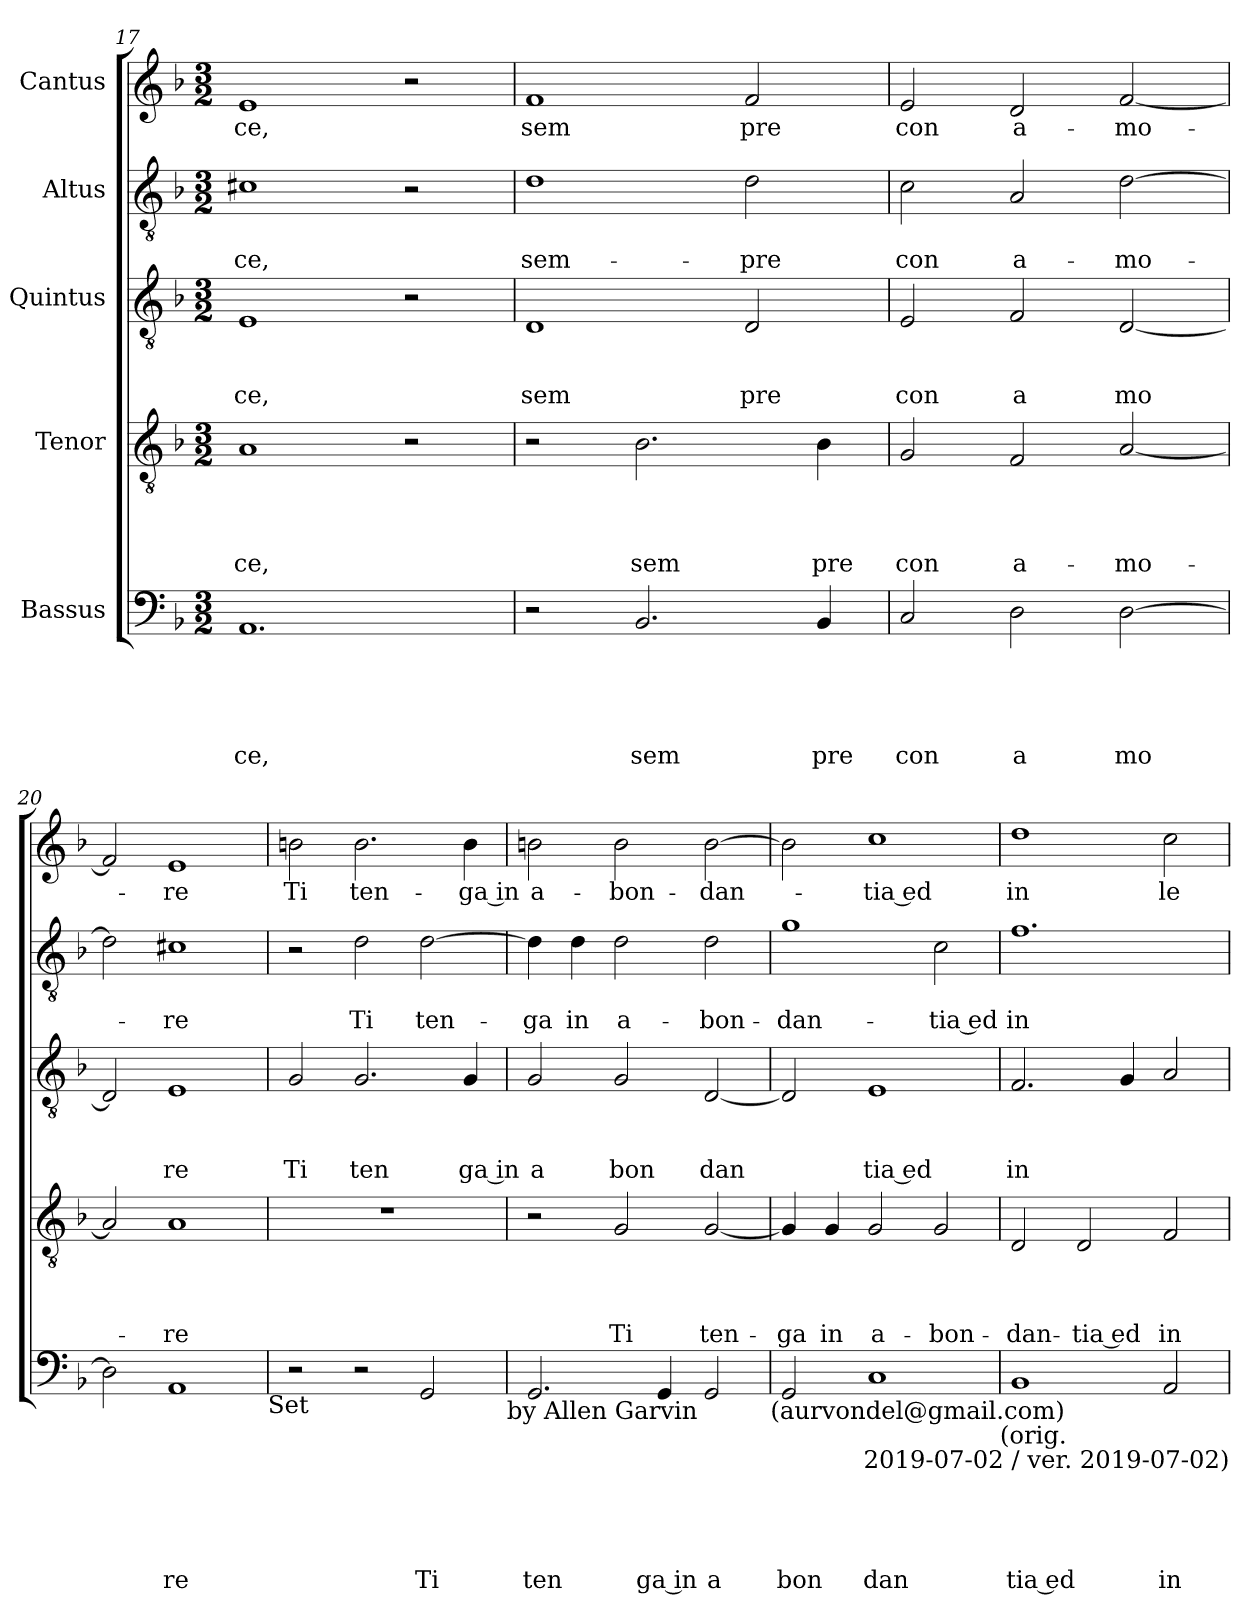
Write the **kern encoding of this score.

**kern	**text	**text	**text	**text	**text	**kern	**text	**text	**text	**text	**kern	**text	**text	**text	**kern	**text	**text	**kern	**text
*part5	*part5	*part5	*part5	*part5	*part5	*part4	*part4	*part4	*part4	*part4	*part3	*part3	*part3	*part3	*part2	*part2	*part2	*part1	*part1
*staff5	*staff5	*staff5	*staff5	*staff5	*staff5	*staff4	*staff4	*staff4	*staff4	*staff4	*staff3	*staff3	*staff3	*staff3	*staff2	*staff2	*staff2	*staff1	*staff1
*I"Bassus	*	*	*	*	*	*I"Tenor	*	*	*	*	*I"Quintus	*	*	*	*I"Altus	*	*	*I"Cantus	*
*clefF4	*	*	*	*	*	*clefGv2	*	*	*	*	*clefGv2	*	*	*	*clefGv2	*	*	*clefG2	*
*k[b-]	*	*	*	*	*	*k[b-]	*	*	*	*	*k[b-]	*	*	*	*k[b-]	*	*	*k[b-]	*
*F:	*	*	*	*	*	*F:	*	*	*	*	*F:	*	*	*	*F:	*	*	*F:	*
*M3/2	*	*	*	*	*	*M3/2	*	*	*	*	*M3/2	*	*	*	*M3/2	*	*	*M3/2	*
=17	=17	=17	=17	=17	=17	=17	=17	=17	=17	=17	=17	=17	=17	=17	=17	=17	=17	=17	=17
!	!	!	!	!	!LO:LY:b	!	!	!	!	!LO:LY:b	!	!	!	!LO:LY:b	!	!	!LO:LY:b	!	!LO:LY:b
1.AA	.	.	.	.	ce,	1A	.	.	.	ce,	1E	.	.	ce,	1c#X	.	-ce,	1e	ce,
.	.	.	.	.	.	2r	.	.	.	.	2r	.	.	.	2r	.	.	2r	.
=18	=18	=18	=18	=18	=18	=18	=18	=18	=18	=18	=18	=18	=18	=18	=18	=18	=18	=18	=18
!	!	!	!	!	!	!	!	!	!	!	!	!	!	!LO:LY:b	!	!	!LO:LY:b	!	!LO:LY:b
2r	.	.	.	.	.	2r	.	.	.	.	1D	.	.	sem	1d	.	sem-	1f	sem
!	!	!	!	!	!LO:LY:b	!	!	!	!	!LO:LY:b	!	!	!	!	!	!	!	!	!
2.BB-/	.	.	.	.	sem	2.B-\	.	.	.	sem	.	.	.	.	.	.	.	.	.
!	!	!	!	!	!	!	!	!	!	!	!	!	!	!LO:LY:b	!	!	!LO:LY:b	!	!LO:LY:b
.	.	.	.	.	.	.	.	.	.	.	2D/	.	.	pre	2d\	.	-pre	2f/	pre
!	!	!	!	!	!LO:LY:b	!	!	!	!	!LO:LY:b	!	!	!	!	!	!	!	!	!
4BB-/	.	.	.	.	pre	4B-\	.	.	.	pre	.	.	.	.	.	.	.	.	.
!!LO:LB:g=z
=19	=19	=19	=19	=19	=19	=19	=19	=19	=19	=19	=19	=19	=19	=19	=19	=19	=19	=19	=19
!	!	!	!	!	!LO:LY:b	!	!	!	!	!LO:LY:b	!	!	!	!LO:LY:b	!	!	!LO:LY:b	!	!LO:LY:b
2C/	.	.	.	.	con	2G/	.	.	.	con	2E/	.	.	con	2c\	.	con	2e/	con
!	!	!	!	!	!LO:LY:b	!	!	!	!	!LO:LY:b	!	!	!	!LO:LY:b	!	!	!LO:LY:b	!	!LO:LY:b
2D\	.	.	.	.	a	2F/	.	.	.	a-	2F/	.	.	a	2A/	.	a-	2d/	a-
!	!	!	!	!	!LO:LY:b	!	!	!	!	!LO:LY:b	!	!	!	!LO:LY:b	!	!	!LO:LY:b	!	!LO:LY:b
[>2D\	.	.	.	.	mo	[<2A/	.	.	.	-mo-	[<2D/	.	.	mo	[>2d\	.	-mo-	[<2f/	-mo-
=20	=20	=20	=20	=20	=20	=20	=20	=20	=20	=20	=20	=20	=20	=20	=20	=20	=20	=20	=20
2D\]	.	.	.	.	.	2A/]	.	.	.	.	2D/]	.	.	.	2d\]	.	.	2f/]	.
!	!	!	!	!	!LO:LY:b	!	!	!	!	!LO:LY:b	!	!	!	!LO:LY:b	!	!	!LO:LY:b	!	!LO:LY:b
1AA	.	.	.	.	re	1A	.	.	.	-re	1E	.	.	re	1c#X	.	-re	1e	-re
!LO:TX:b:t=Set	!	!	!	!	!	!	!	!	!	!	!	!	!	!	!	!	!	!	!
=21	=21	=21	=21	=21	=21	=21	=21	=21	=21	=21	=21	=21	=21	=21	=21	=21	=21	=21	=21
!	!	!	!	!	!	!LO:N:vis=1	!	!	!	!	!	!	!	!LO:LY:b	!	!	!	!	!LO:LY:b
2r	.	.	.	.	.	1.r	.	.	.	.	2G/	.	.	Ti	2r	.	.	2bn\	Ti
!	!	!	!	!	!	!	!	!	!	!	!	!	!	!LO:LY:b	!	!	!LO:LY:b	!	!LO:LY:b
2r	.	.	.	.	.	.	.	.	.	.	2.G/	.	.	ten	2d\	.	Ti	2.b\	ten-
!	!	!	!	!	!LO:LY:b	!	!	!	!	!	!	!	!	!	!	!	!LO:LY:b	!	!
2GG/	.	.	.	.	Ti	.	.	.	.	.	.	.	.	.	[>2d\	.	ten-	.	.
!	!	!	!	!	!	!	!	!	!	!	!	!	!	!LO:LY:b:rj	!	!	!	!	!LO:LY:b:rj
.	.	.	.	.	.	.	.	.	.	.	4G/	.	.	ga in	.	.	.	4b\	-ga in
!LO:TX:b:t=by Allen Garvin	!	!	!	!	!	!	!	!	!	!	!	!	!	!	!	!	!	!	!
=22	=22	=22	=22	=22	=22	=22	=22	=22	=22	=22	=22	=22	=22	=22	=22	=22	=22	=22	=22
!	!	!	!	!	!LO:LY:b	!	!	!	!	!	!	!	!	!LO:LY:b	!	!	!LO:LY:b	!	!LO:LY:b
2.GG/	.	.	.	.	ten	2r	.	.	.	.	2G/	.	.	a	4d\]	.	-ga	2bn\	a-
!	!	!	!	!	!	!	!	!	!	!	!	!	!	!	!	!	!LO:LY:b	!	!
.	.	.	.	.	.	.	.	.	.	.	.	.	.	.	4d\	.	in	.	.
!	!	!	!	!	!	!	!	!	!	!LO:LY:b	!	!	!	!LO:LY:b	!	!	!LO:LY:b	!	!LO:LY:b
.	.	.	.	.	.	2G/	.	.	.	Ti	2G/	.	.	bon	2d\	.	a-	2b\	-bon-
!	!	!	!	!	!LO:LY:b:rj	!	!	!	!	!	!	!	!	!	!	!	!	!	!
4GG/	.	.	.	.	ga in	.	.	.	.	.	.	.	.	.	.	.	.	.	.
!	!	!	!	!	!LO:LY:b	!	!	!	!	!LO:LY:b	!	!	!	!LO:LY:b	!	!	!LO:LY:b	!	!LO:LY:b
2GG/	.	.	.	.	a	[<2G/	.	.	.	ten-	[<2D/	.	.	dan	2d\	.	-bon-	[>2b\	-dan-
!LO:TX:b:t=(aurvondel@gmail.com)	!	!	!	!	!	!	!	!	!	!	!	!	!	!	!	!	!	!	!
=23	=23	=23	=23	=23	=23	=23	=23	=23	=23	=23	=23	=23	=23	=23	=23	=23	=23	=23	=23
!	!	!	!	!	!LO:LY:b	!	!	!	!	!LO:LY:b	!	!	!	!	!	!	!LO:LY:b	!	!
2GG/	.	.	.	.	bon	4G/]	.	.	.	-ga	2D/]	.	.	.	1g	.	-dan-	2b\]	.
!	!	!	!	!	!	!	!	!	!	!LO:LY:b	!	!	!	!	!	!	!	!	!
.	.	.	.	.	.	4G/	.	.	.	in	.	.	.	.	.	.	.	.	.
!	!	!	!	!	!LO:LY:b	!	!	!	!	!LO:LY:b	!	!	!	!LO:LY:b:rj	!	!	!	!	!LO:LY:b:rj
1C	.	.	.	.	dan	2G/	.	.	.	a-	1E	.	.	tia ed	.	.	.	1cc	-tia ed
!	!	!	!	!	!	!	!	!	!	!LO:LY:b	!	!	!	!	!	!	!LO:LY:b:rj	!	!
.	.	.	.	.	.	2G/	.	.	.	-bon-	.	.	.	.	2c\	.	-tia ed	.	.
!LO:TX:b:t=(orig.	!	!	!	!	!	!	!	!	!	!	!	!	!	!	!	!	!	!	!
=24	=24	=24	=24	=24	=24	=24	=24	=24	=24	=24	=24	=24	=24	=24	=24	=24	=24	=24	=24
!	!	!	!	!	!LO:LY:b:rj	!	!	!	!	!LO:LY:b	!	!	!	!LO:LY:b	!	!	!LO:LY:b	!	!LO:LY:b
1BB-	.	.	.	.	tia ed	2D/	.	.	.	-dan-	2.F/	.	.	in	1.f	.	in	1dd	in
!	!	!	!	!	!	!	!	!	!	!LO:LY:b:rj	!	!	!	!	!	!	!	!	!
.	.	.	.	.	.	2D/	.	.	.	-tia ed	.	.	.	.	.	.	.	.	.
.	.	.	.	.	.	.	.	.	.	.	4G/	.	.	.	.	.	.	.	.
!	!	!	!	!	!LO:LY:b	!	!	!	!	!LO:LY:b	!	!	!	!	!	!	!	!	!LO:LY:b
2AA/	.	.	.	.	in	2F/	.	.	.	in	2A/	.	.	.	.	.	.	2cc\	le-
!LO:TX:b:t=2019-07-02 / ver. 2019-07-02)	!	!	!	!	!	!	!	!	!	!	!	!	!	!	!	!	!	!	!
=	=	=	=	=	=	=	=	=	=	=	=	=	=	=	=	=	=	=	=
*-	*-	*-	*-	*-	*-	*-	*-	*-	*-	*-	*-	*-	*-	*-	*-	*-	*-	*-	*-
